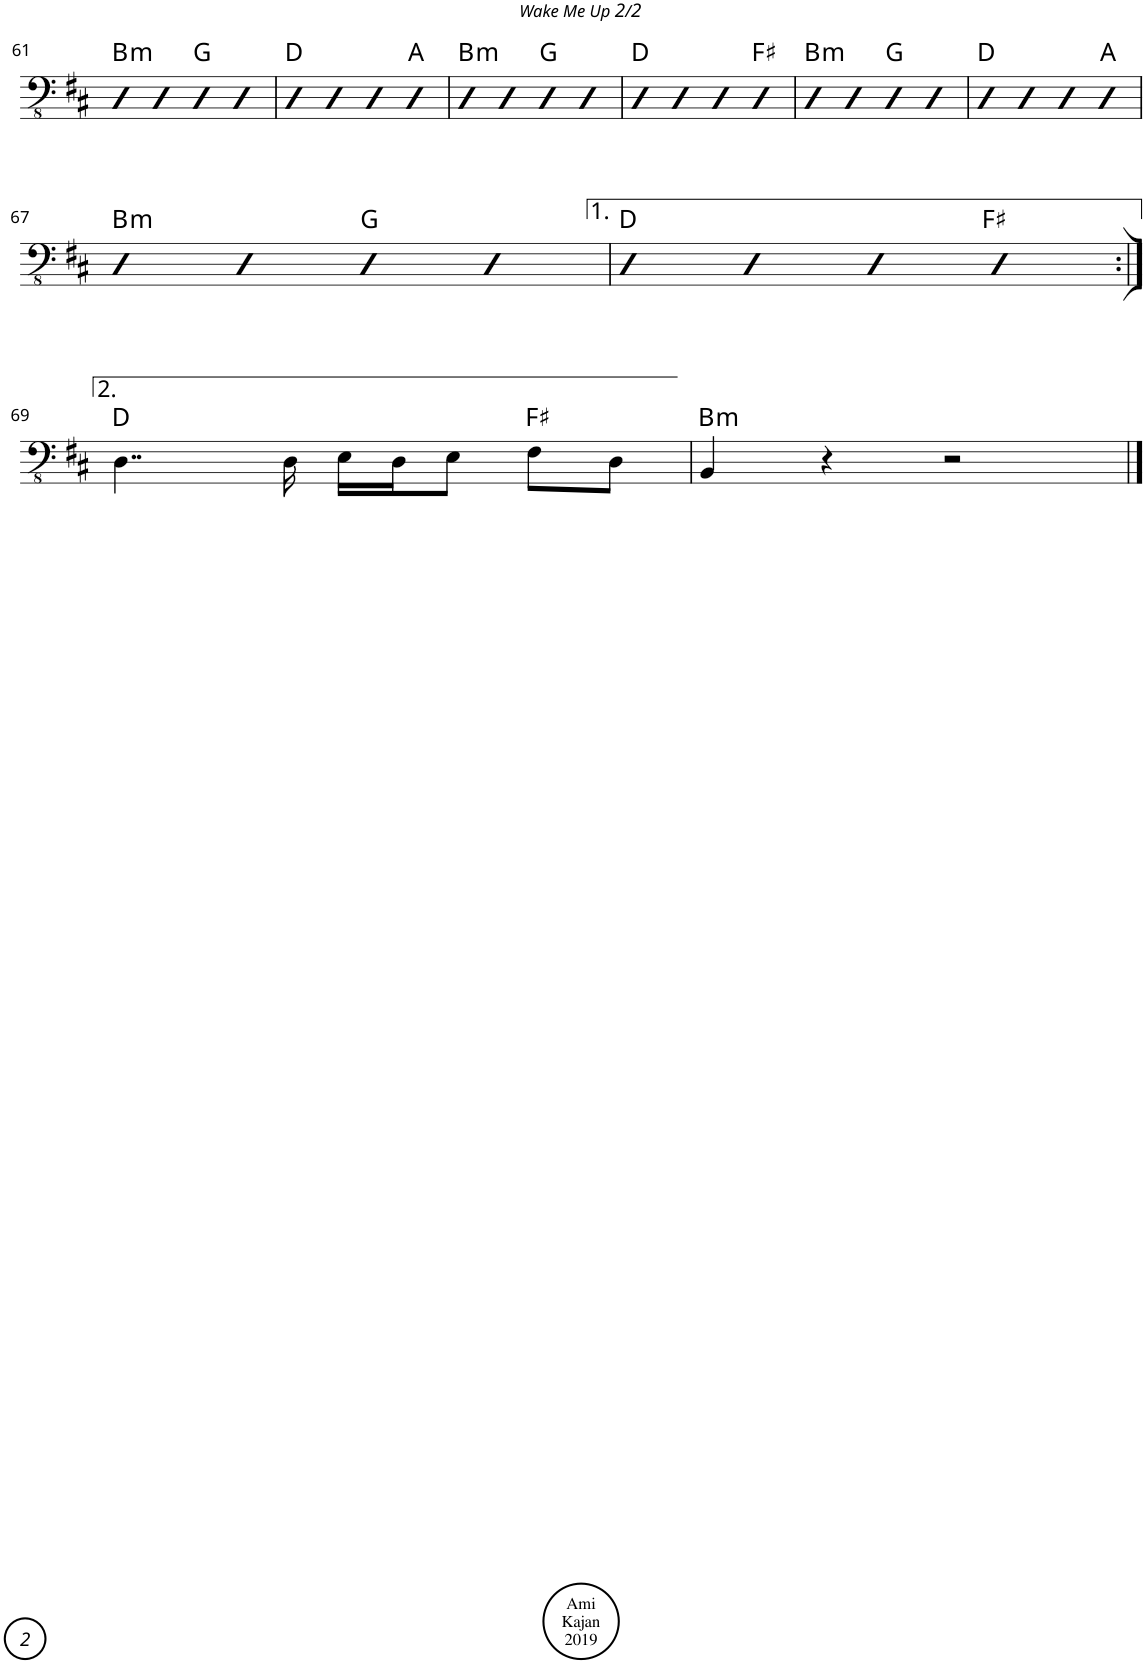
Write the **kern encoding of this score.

**kern	**harte
*part1	*part1
*staff1	*
*I"Piano	*
*I'Pno.	*
!!LO:PB:g=z
*clefFv4	*
*k[f#c#]	*
*M4/4	*
*met(c)	*
=61	=61
!	!LO:H:kt=m
4DD	B:min
4DD	.
4DD	G:maj
4DD	.
=62	=62
4DD	D:maj
4DD	.
4DD	.
4DD	A:maj
=63	=63
!	!LO:H:kt=m
4DD	B:min
4DD	.
4DD	G:maj
4DD	.
=64	=64
4DD	D:maj
4DD	.
4DD	.
4DD	F#:maj
=65	=65
!	!LO:H:kt=m
4DD	B:min
4DD	.
4DD	G:maj
4DD	.
=66	=66
4DD	D:maj
4DD	.
4DD	.
4DD	A:maj
!!LO:LB:g=z
=67	=67
!	!LO:H:kt=m
4DD	B:min
4DD	.
4DD	G:maj
4DD	.
=68	=68
4DD	D:maj
4DD	.
4DD	.
4DD	F#:maj
!!LO:LB:g=z
=69:|!	=69:|!
4..DD\	D:maj
16DD\	.
16EE\LL	.
16DD\J	.
8EE\J	.
8FF#\L	F#:maj
8DD\J	.
=70	=70
!	!LO:H:kt=m
4BBB/	B:min
4r	.
2r	.
==	==
*-	*-
